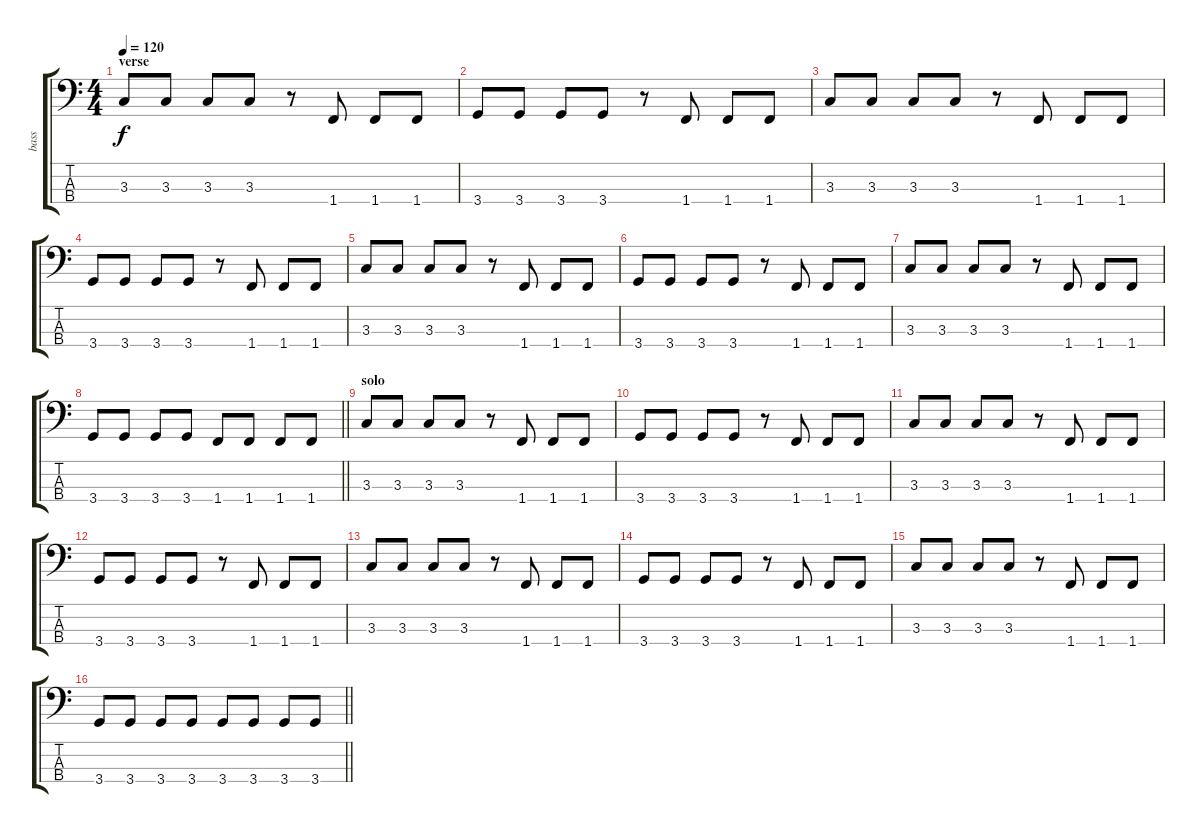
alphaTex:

\track ("bass" "bass") {instrument electricbassfinger}
\staff {score tabs}
\tuning (G2 D2 A1 E1) {hide}
\ts (4 4)
\section ("" "verse")
\tempo 120
\clef f4
\ks c
3.3.8{dy f} 3.3.8 3.3.8 3.3.8 r.8 1.4.8 1.4.8 1.4.8 |
3.4.8 3.4.8 3.4.8 3.4.8 r.8 1.4.8 1.4.8 1.4.8 |
3.3.8 3.3.8 3.3.8 3.3.8 r.8 1.4.8 1.4.8 1.4.8 |
3.4.8 3.4.8 3.4.8 3.4.8 r.8 1.4.8 1.4.8 1.4.8 |
3.3.8 3.3.8 3.3.8 3.3.8 r.8 1.4.8 1.4.8 1.4.8 |
3.4.8 3.4.8 3.4.8 3.4.8 r.8 1.4.8 1.4.8 1.4.8 |
3.3.8 3.3.8 3.3.8 3.3.8 r.8 1.4.8 1.4.8 1.4.8 |
\barLineRight lightlight
3.4.8 3.4.8 3.4.8 3.4.8 1.4.8 1.4.8 1.4.8 1.4.8 |
\section ("" "solo")
3.3.8 3.3.8 3.3.8 3.3.8 r.8 1.4.8 1.4.8 1.4.8 |
3.4.8 3.4.8 3.4.8 3.4.8 r.8 1.4.8 1.4.8 1.4.8 |
3.3.8 3.3.8 3.3.8 3.3.8 r.8 1.4.8 1.4.8 1.4.8 |
3.4.8 3.4.8 3.4.8 3.4.8 r.8 1.4.8 1.4.8 1.4.8 |
3.3.8 3.3.8 3.3.8 3.3.8 r.8 1.4.8 1.4.8 1.4.8 |
3.4.8 3.4.8 3.4.8 3.4.8 r.8 1.4.8 1.4.8 1.4.8 |
3.3.8 3.3.8 3.3.8 3.3.8 r.8 1.4.8 1.4.8 1.4.8 |
\barLineRight lightlight
3.4.8 3.4.8 3.4.8 3.4.8 3.4.8 3.4.8 3.4.8 3.4.8
